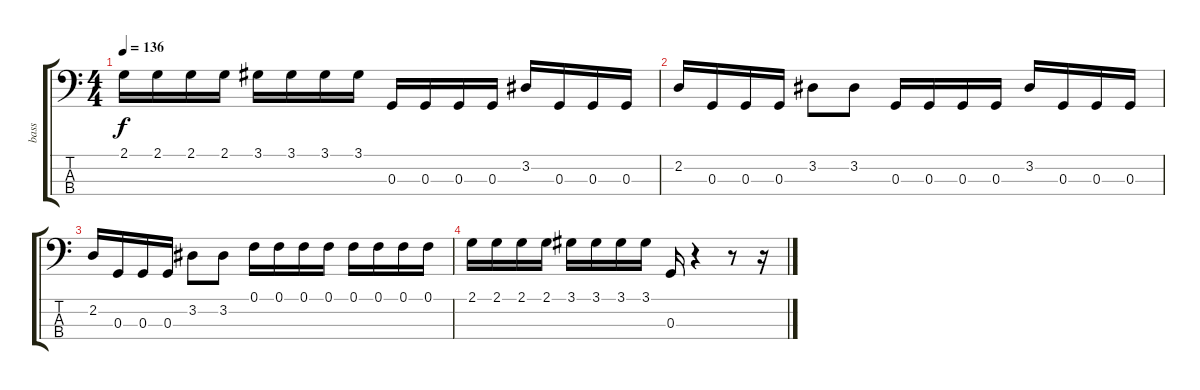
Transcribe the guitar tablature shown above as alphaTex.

\track ("bass" "bass") {instrument acousticbass}
\staff {score tabs}
\tuning (F2 C2 G1 D1) {hide}
\ts (4 4)
\tempo 136
\clef f4
\ks c
2.1.16{dy f} 2.1.16 2.1.16 2.1.16 3.1.16 3.1.16 3.1.16 3.1.16 0.3.16 0.3.16 0.3.16 0.3.16 3.2.16 0.3.16 0.3.16 0.3.16 |
2.2.16 0.3.16 0.3.16 0.3.16 3.2.8 3.2.8 0.3.16 0.3.16 0.3.16 0.3.16 3.2.16 0.3.16 0.3.16 0.3.16 |
2.2.16 0.3.16 0.3.16 0.3.16 3.2.8 3.2.8 0.1.16 0.1.16 0.1.16 0.1.16 0.1.16 0.1.16 0.1.16 0.1.16 |
2.1.16 2.1.16 2.1.16 2.1.16 3.1.16 3.1.16 3.1.16 3.1.16 0.3.16 r.4 r.8 r.16
